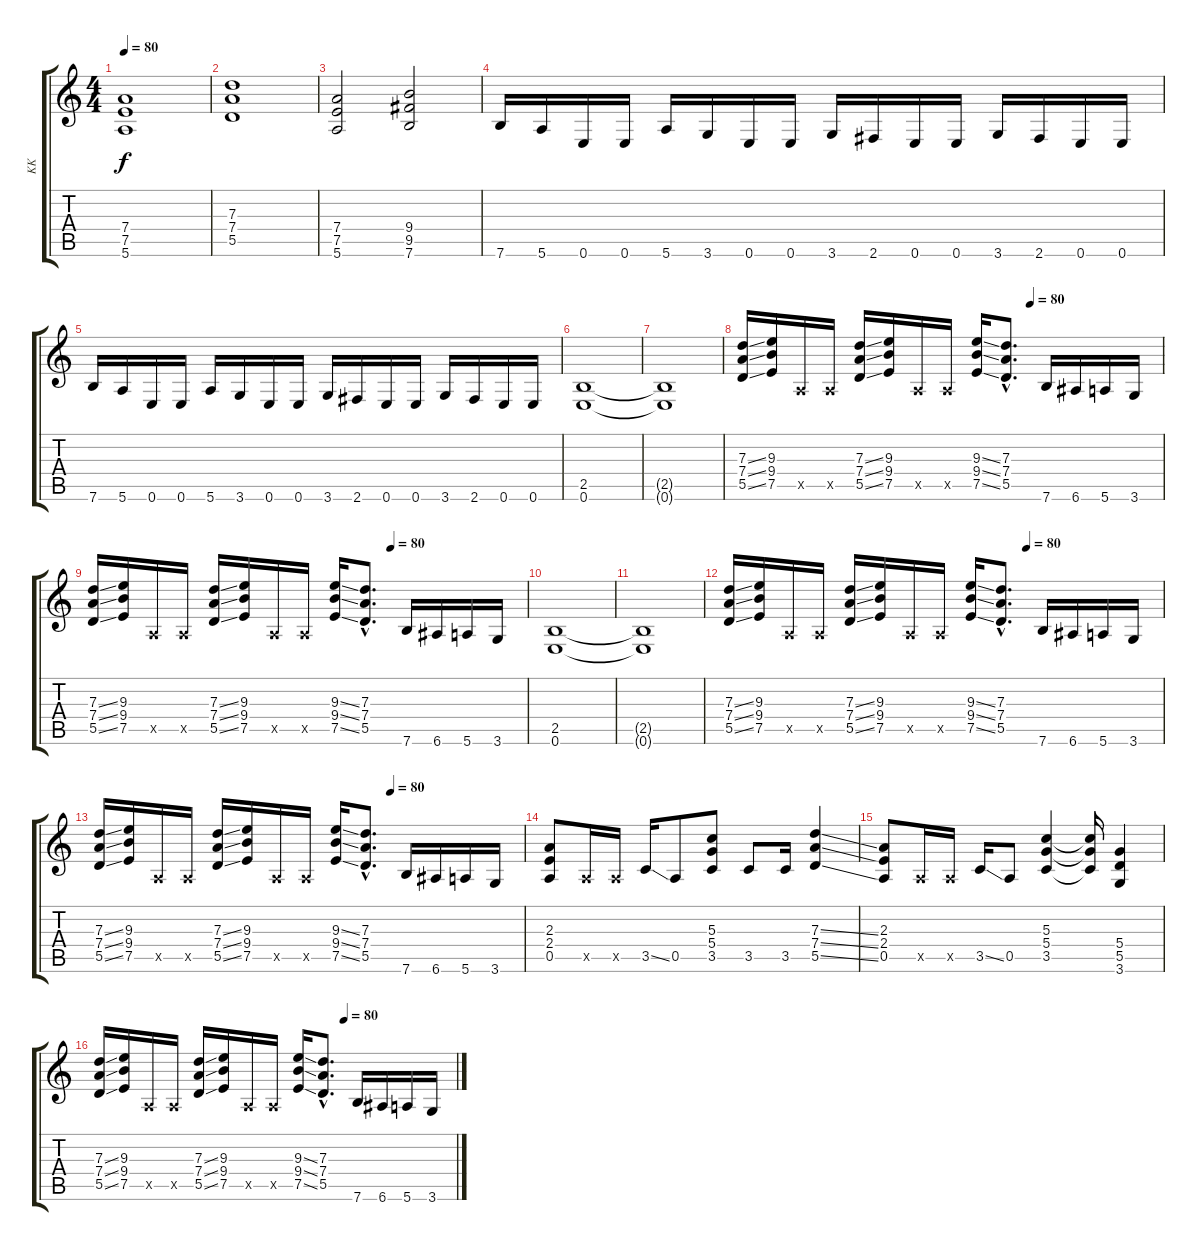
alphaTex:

\track ("KK" "KK") {instrument distortionguitar}
\staff {score tabs}
\tuning (E4 B3 G3 D3 A2 E2) {hide}
\ts (4 4)
\tempo 80
\clef g2
\ks c
(7.4 7.5 5.6).1{dy f} |
(7.3 7.4 5.5).1 |
(7.4 7.5 5.6).2 (9.4 9.5 7.6).2 |
7.6.16 5.6.16 0.6.16 0.6.16 5.6.16 3.6.16 0.6.16 0.6.16 3.6.16 2.6.16 0.6.16 0.6.16 3.6.16 2.6.16 0.6.16 0.6.16 |
7.6.16 5.6.16 0.6.16 0.6.16 5.6.16 3.6.16 0.6.16 0.6.16 3.6.16 2.6.16 0.6.16 0.6.16 3.6.16 2.6.16 0.6.16 0.6.16 |
(2.5 0.6).1 |
(2.5{t} 0.6{t}).1 |
\tempo (80 0.6875)
(7.3{ss} 7.4{ss} 5.5{ss}).16 (9.3 9.4 7.5).16 0.5{x}.16 0.5{x}.16 (7.3{ss} 7.4{ss} 5.5{ss}).16 (9.3 9.4 7.5).16 0.5{x}.16 0.5{x}.16 (9.3{ss} 9.4{ss} 7.5{ss}).16 (7.3{hac} 7.4{hac} 5.5{hac}).8{d} 7.6.16 6.6.16 5.6.16 3.6.16 |
\tempo (80 0.6875)
(7.3{ss} 7.4{ss} 5.5{ss}).16 (9.3 9.4 7.5).16 0.5{x}.16 0.5{x}.16 (7.3{ss} 7.4{ss} 5.5{ss}).16 (9.3 9.4 7.5).16 0.5{x}.16 0.5{x}.16 (9.3{ss} 9.4{ss} 7.5{ss}).16 (7.3{hac} 7.4{hac} 5.5{hac}).8{d} 7.6.16 6.6.16 5.6.16 3.6.16 |
(2.5 0.6).1 |
(2.5{t} 0.6{t}).1 |
\tempo (80 0.6875)
(7.3{ss} 7.4{ss} 5.5{ss}).16 (9.3 9.4 7.5).16 0.5{x}.16 0.5{x}.16 (7.3{ss} 7.4{ss} 5.5{ss}).16 (9.3 9.4 7.5).16 0.5{x}.16 0.5{x}.16 (9.3{ss} 9.4{ss} 7.5{ss}).16 (7.3{hac} 7.4{hac} 5.5{hac}).8{d} 7.6.16 6.6.16 5.6.16 3.6.16 |
\tempo (80 0.6875)
(7.3{ss} 7.4{ss} 5.5{ss}).16 (9.3 9.4 7.5).16 0.5{x}.16 0.5{x}.16 (7.3{ss} 7.4{ss} 5.5{ss}).16 (9.3 9.4 7.5).16 0.5{x}.16 0.5{x}.16 (9.3{ss} 9.4{ss} 7.5{ss}).16 (7.3{hac} 7.4{hac} 5.5{hac}).8{d} 7.6.16 6.6.16 5.6.16 3.6.16 |
(2.3 2.4 0.5).8 0.5{x}.16 0.5{x}.16 3.5{ss}.16 0.5.8 (5.3 5.4 3.5).8 3.5.8 3.5.16 (7.3{ss} 7.4{ss} 5.5{ss}).4 |
(2.3 2.4 0.5).8 0.5{x}.16 0.5{x}.16 3.5{ss}.16 0.5.8 (5.3 5.4 3.5).4 (5.3{t} 5.4{t} 3.5{t}).16 (5.4 5.5 3.6).4 |
\tempo (80 0.6875)
(7.3{ss} 7.4{ss} 5.5{ss}).16 (9.3 9.4 7.5).16 0.5{x}.16 0.5{x}.16 (7.3{ss} 7.4{ss} 5.5{ss}).16 (9.3 9.4 7.5).16 0.5{x}.16 0.5{x}.16 (9.3{ss} 9.4{ss} 7.5{ss}).16 (7.3{hac} 7.4{hac} 5.5{hac}).8{d} 7.6.16 6.6.16 5.6.16 3.6.16
